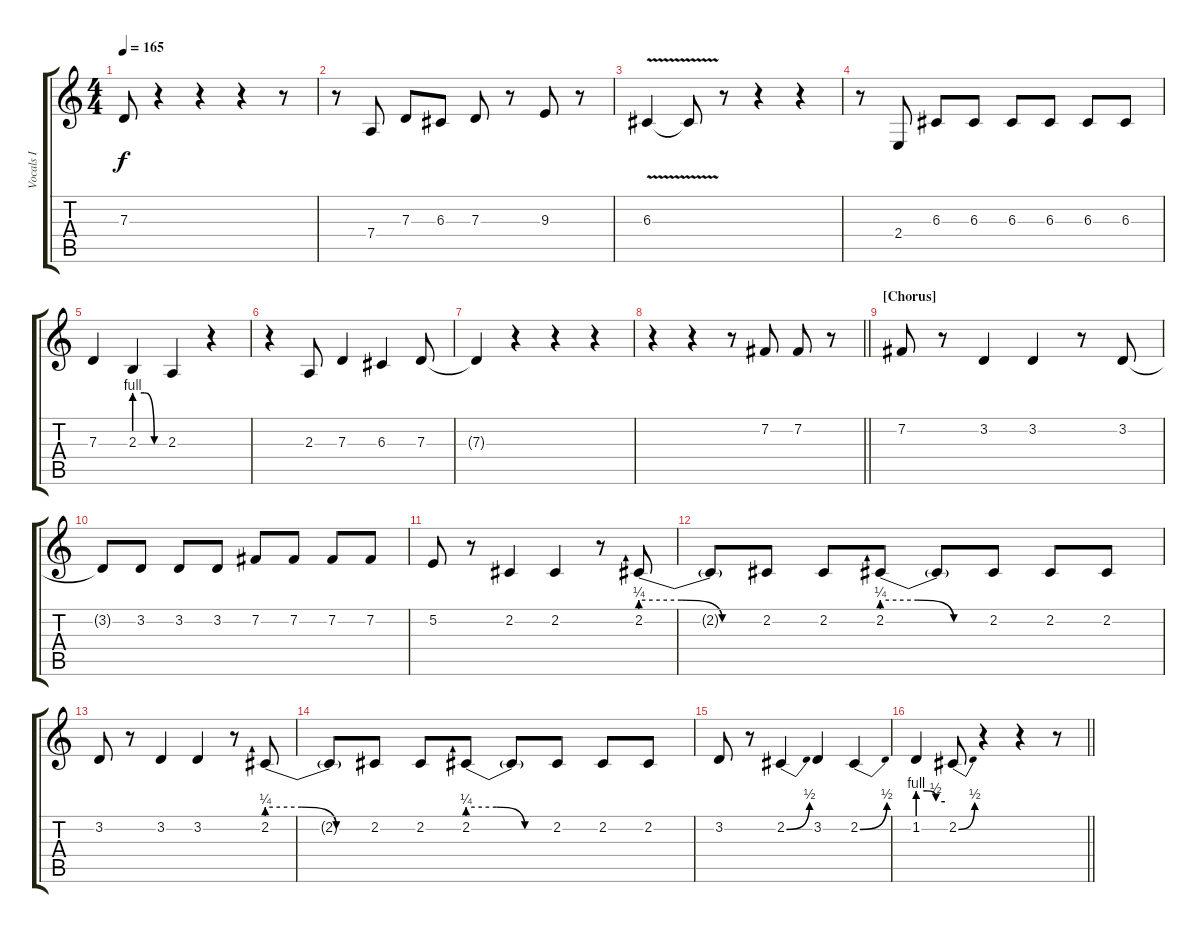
\track ("Vocals I" "Vocals I") {instrument lead1square}
\staff {score tabs}
\tuning (E4 B3 G3 D3 A2 E2) {hide}
\ts (4 4)
\tempo 165
\clef g2
\ks c
7.3{t}.8{dy f} r.4 r.4 r.4 r.8 |
r.8 7.4.8 7.3.8 6.3.8 7.3.8 r.8 9.3.8 r.8 |
6.3{v}.4 6.3{t}.8 r.8 r.4 r.4 |
r.8 2.4.8 6.3.8 6.3.8 6.3.8 6.3.8 6.3.8 6.3.8 |
7.3.4 2.3{be (custom 0 4 20 4 40 0 60 0)}.4 2.3.4 r.4 |
r.4 2.3.8 7.3.4 6.3.4 7.3.8 |
7.3{t}.4 r.4 r.4 r.4 |
\barLineRight lightlight
r.4 r.4 r.8 7.2.8 7.2.8 r.8 |
\section ("" "[Chorus]")
7.2.8 r.8 3.2.4 3.2.4 r.8 3.2.8 |
3.2{t}.8 3.2.8 3.2.8 3.2.8 7.2.8 7.2.8 7.2.8 7.2.8 |
5.2.8 r.8 2.2.4 2.2.4 r.8 2.2{be (custom 0 1 20 1 40 0 60 0)}.8 |
2.2{t}.8 2.2.8 2.2.8 2.2{be (custom 0 1 20 1 40 0 60 0)}.8 2.2{t}.8 2.2.8 2.2.8 2.2.8 |
3.2.8 r.8 3.2.4 3.2.4 r.8 2.2{be (custom 0 1 20 1 40 0 60 0)}.8 |
2.2{t}.8 2.2.8 2.2.8 2.2{be (custom 0 1 20 1 40 0 60 0)}.8 2.2{t}.8 2.2.8 2.2.8 2.2.8 |
3.2.8 r.8 2.2{be (bend 0 0 60 2)}.4 3.2.4 2.2{be (bend 0 0 60 2)}.4 |
\barLineRight lightlight
1.2{be (custom 0 4 20 4 40 2 60 2)}.4 2.2{be (bend 0 0 60 2)}.8 r.4 r.4 r.8
